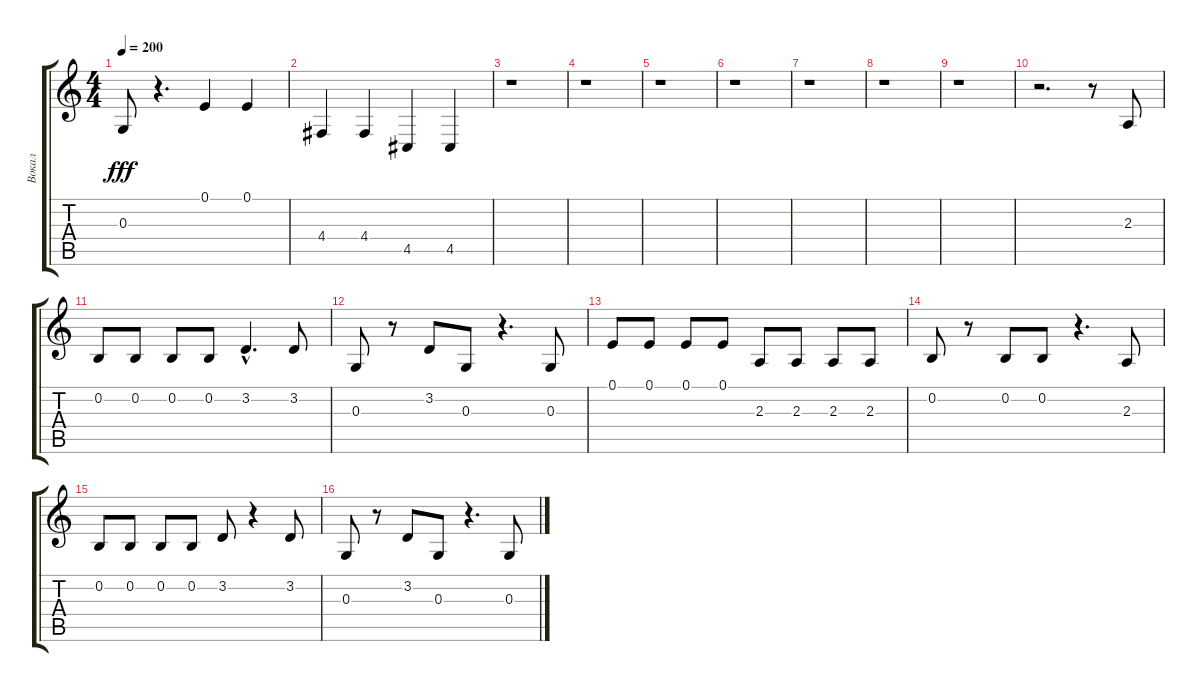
\track ("Вокал" "Вокал") {instrument tuba}
\staff {score tabs}
\tuning (E4 B3 G3 D3 A2 E2) {hide}
\ts (4 4)
\tempo 200
\clef g2
\ks c
0.3.8{dy fff} r.4{d} 0.1.4 0.1.4 |
4.4.4 4.4.4 4.5.4 4.5.4 |
r.1 |
r.1 |
r.1 |
r.1 |
r.1 |
r.1 |
r.1 |
r.2{d} r.8 2.3.8 |
0.2.8 0.2.8 0.2.8 0.2.8 3.2{hac}.4{d} 3.2.8 |
0.3.8 r.8 3.2.8 0.3.8 r.4{d} 0.3.8 |
0.1.8 0.1.8 0.1.8 0.1.8 2.3.8 2.3.8 2.3.8 2.3.8 |
0.2.8 r.8 0.2.8 0.2.8 r.4{d} 2.3.8 |
0.2.8 0.2.8 0.2.8 0.2.8 3.2.8 r.4 3.2.8 |
0.3.8 r.8 3.2.8 0.3.8 r.4{d} 0.3.8
